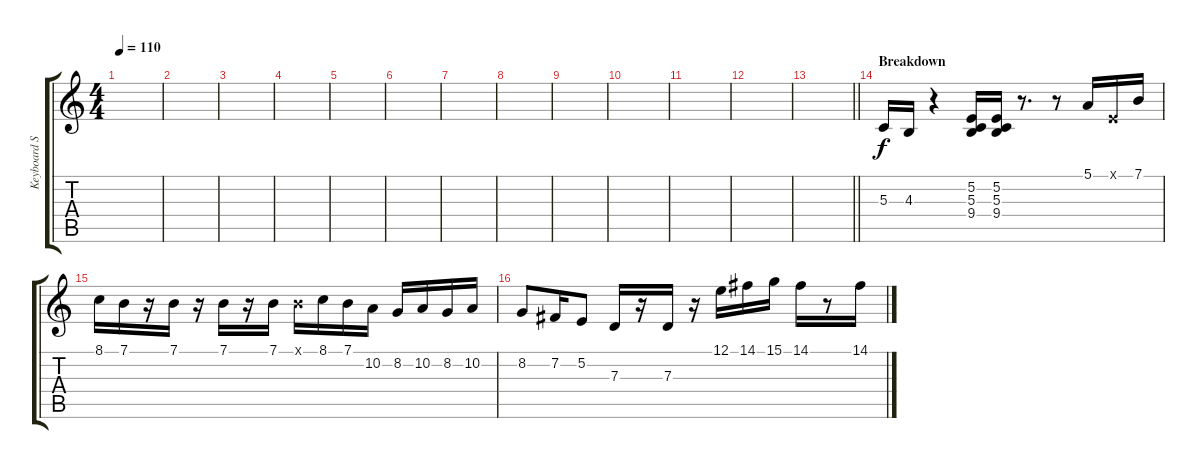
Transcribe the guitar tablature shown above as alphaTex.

\track ("Keyboard Solo" "Keyboard S") {instrument electricpiano2}
\staff {score tabs}
\tuning (E4 B3 G3 D3 A2 E2) {hide}
\ts (4 4)
\tempo 110
\clef g2
\ks c
|
|
|
|
|
|
|
|
|
|
|
|
\barLineRight lightlight
|
\section ("" "Breakdown")
5.3.16 4.3.16 r.4 (5.2 5.3 9.4).16 (5.2 5.3 9.4).16 r.8{d} r.8 5.1.16 0.1{x}.16 7.1.16 |
8.1.16 7.1.16 r.16 7.1.16 r.16 7.1.16 r.16 7.1.16 7.1{x}.16 8.1.16 7.1.16 10.2.16 8.2.16 10.2.16 8.2.16 10.2.16 |
8.2.8 7.2.16 5.2.8 7.3.16 r.16 7.3.16 r.16 12.1.16 14.1.16 15.1.16 14.1.16 r.8 14.1.16
